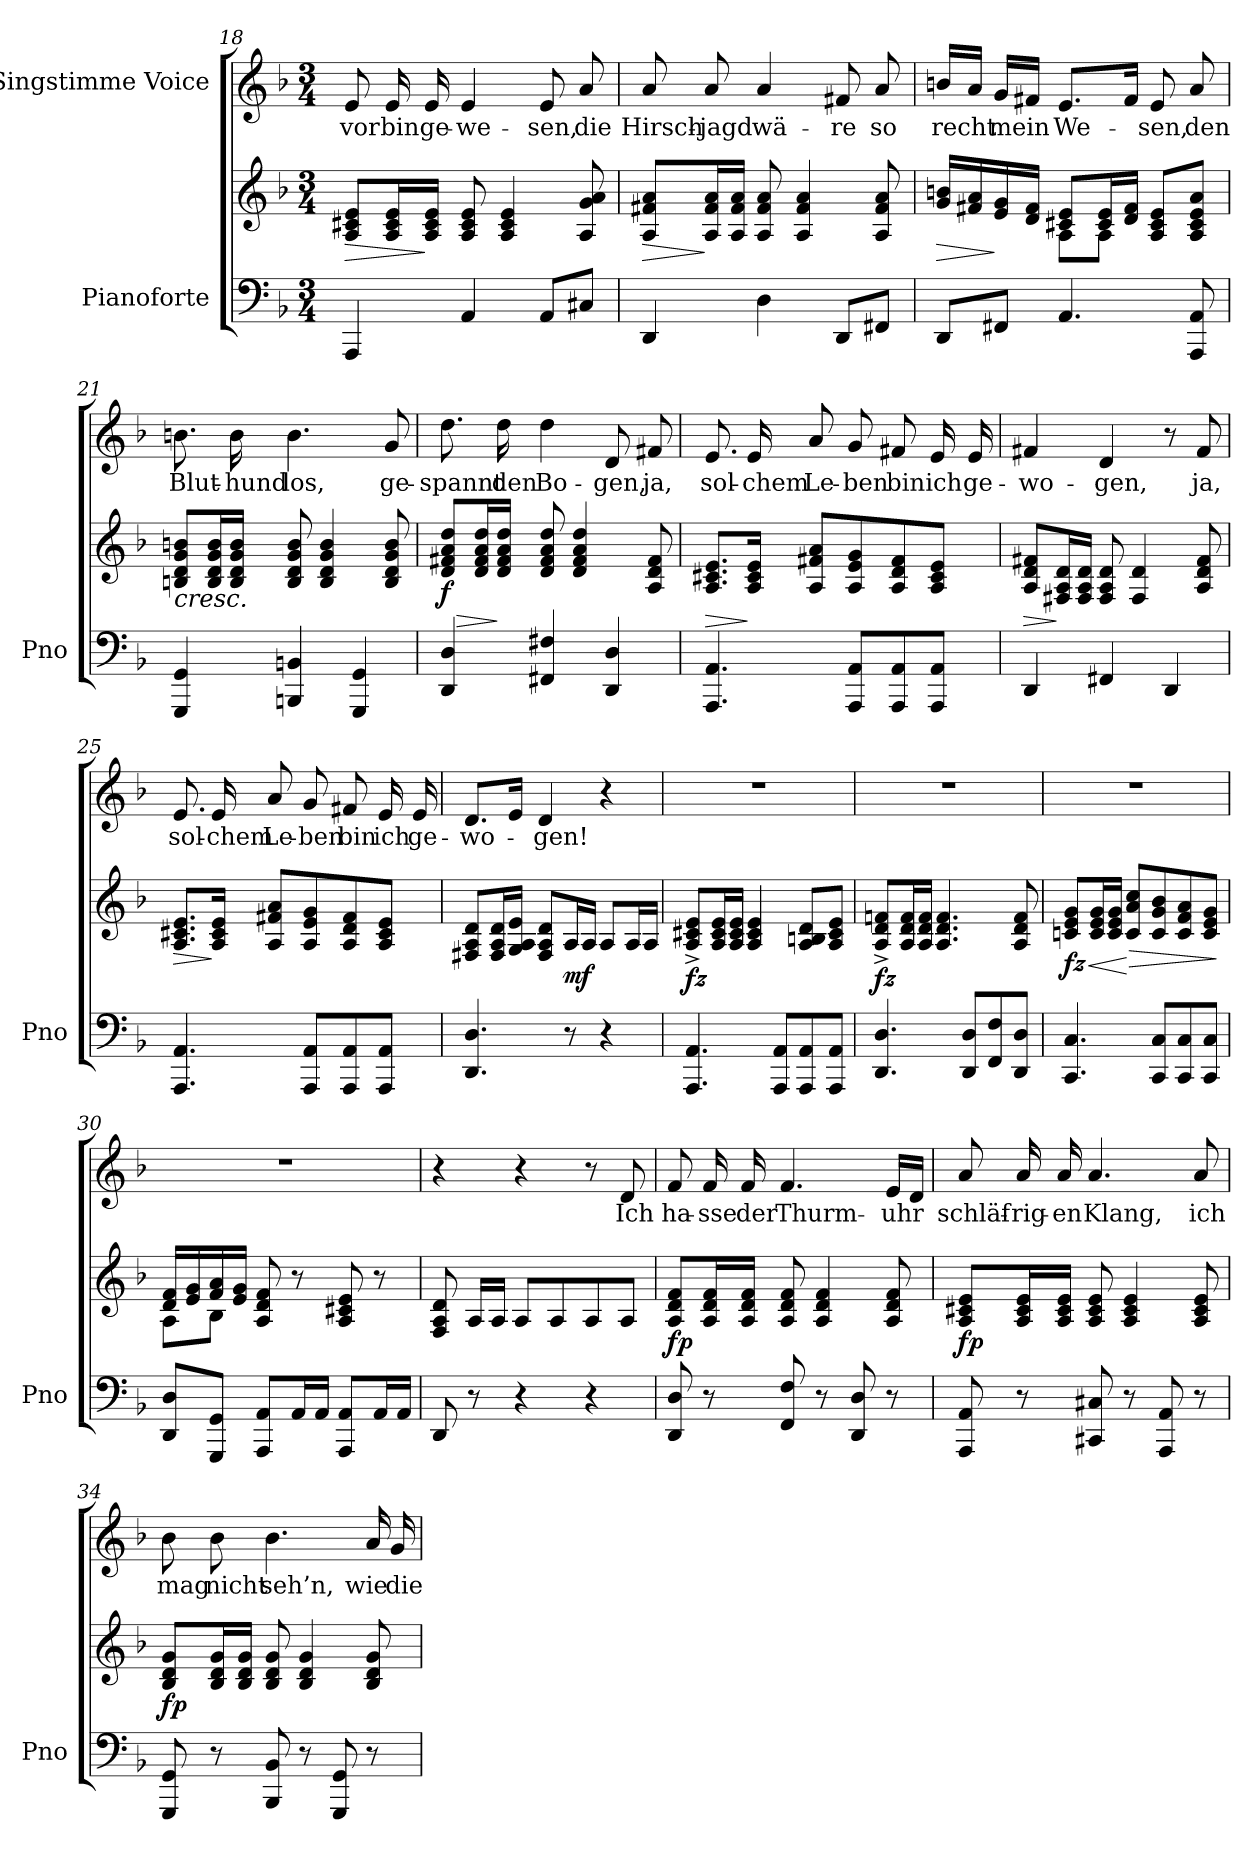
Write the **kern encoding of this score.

**kern	**kern	**dynam	**kern	**text
*part2	*part2	*part2	*part1	*part1
*staff3	*staff2	*staff2/3	*staff1	*staff1
*I"Pianoforte	*	*	*I"Singstimme Voice	*
*I'Pno	*	*	*	*
*clefF4	*clefG2	*	*clefG2	*
*k[b-]	*k[b-]	*	*k[b-]	*
*M3/4	*M3/4	*	*M3/4	*
=18	=18	=18	=18	=18
!	!	!LO:HP:b	!	!
4AAA/	8A/ 8c#X/ 8e/L	>	8e/	-vor
.	16A/ 16c#/ 16e/L	.	16e/	bin
.	16A/ 16c#/ 16e/JJ	]	16e/	ge-
4AA/	8A/ 8c#/ 8e/	.	4e/	-we-
.	4A/ 4c#/ 4e/	.	.	.
8AA/L	.	.	8e/	-sen,
8C#X/J	8A/ 8g/ 8a/	.	8a/	die
=19	=19	=19	=19	=19
!	!	!LO:HP:b	!	!
4DD/	8A/ 8f#X/ 8a/L	>	8a/	Hirsch-
.	16A/ 16f#/ 16a/L	]	8a/	-jagd
.	16A/ 16f#/ 16a/JJ	.	.	.
4D\	8A/ 8f#/ 8a/	.	4a/	wä-
.	4A/ 4f#/ 4a/	.	.	.
8DD/L	.	.	8f#X/	-re
8FF#X/J	8A/ 8f#/ 8a/	.	8a/	so
=20	=20	=20	=20	=20
!	!	!LO:HP:b	!	!
*	*^	*	*	*
8DD/L	16g/ 16bn/LL	4ryy	>	16bn/LL	recht
.	16f#X/ 16a/	.	.	16a/JJ	.
8FF#X/J	16e/ 16g/	.	]	16g/LL	mein
.	16d/ 16f#/JJ	.	.	16f#X/JJ	.
4.AA/	8c#X/ 8e/L	8A\L	.	8.e/L	We-
.	16c#/ 16e/L	8A\J	.	.	.
.	16d/ 16f#/JJ	.	.	16f#/Jk	.
.	8A/ 8c#/ 8e/L	4ryy	.	8e/	-sen,
8AAA/ 8AA/	8A/ 8c#/ 8e/ 8a/J	.	.	8a/	den
*	*v	*v	*	*	*
=21	=21	=21	=21	=21
!	!LO:TX:b:i:t=cresc.	!	!	!
4GGG/ 4GG/	8Bn/ 8d/ 8g/ 8bn/L	.	8.bn\	Blut-
.	16B/ 16d/ 16g/ 16b/L	.	.	.
.	16B/ 16d/ 16g/ 16b/JJ	.	16b\	-hund
4BBBn/ 4BBn/	8B/ 8d/ 8g/ 8b/	.	4.b\	los,
.	4B/ 4d/ 4g/ 4b/	.	.	.
4GGG/ 4GG/	.	.	.	.
.	8B/ 8d/ 8g/ 8b/	.	8g/	ge-
=22	=22	=22	=22	=22
!	!	!LO:HP:b	!	!
!	!	!LO:DY:n=1:b	!	!
4DD/ 4D/	8d/ 8f#X/ 8a/ 8dd/L	> f	8.dd\	-spannt
.	16d/ 16f#/ 16a/ 16dd/L	.	.	.
.	16d/ 16f#/ 16a/ 16dd/JJ	]	16dd\	den
4FF#X/ 4F#X/	8d/ 8f#/ 8a/ 8dd/	.	4dd\	Bo-
.	4d/ 4f#/ 4a/ 4dd/	.	.	.
4DD/ 4D/	.	.	8d/	-gen,
.	8A/ 8d/ 8f#/	.	8f#X/	ja,
=23	=23	=23	=23	=23
!	!	!LO:HP:b	!	!
4.AAA/ 4.AA/	8.A/ 8.c#X/ 8.e/L	>	8.e/	sol-
.	16A/ 16c#/ 16e/Jk	]	16e/	-chem
.	8A/ 8f#X/ 8a/L	.	8a/	Le-
8AAA/ 8AA/L	8A/ 8e/ 8g/	.	8g/	-ben
8AAA/ 8AA/	8A/ 8d/ 8f#/	.	8f#X/	bin
8AAA/ 8AA/J	8A/ 8c#/ 8e/J	.	16e/	ich
.	.	.	16e/	ge-
=24	=24	=24	=24	=24
!	!	!LO:HP:b	!	!
4DD/	8A/ 8d/ 8f#X/L	>	4f#X/	-wo-
.	16F#X/ 16A/ 16d/L	]	.	.
.	16F#/ 16A/ 16d/JJ	.	.	.
4FF#X/	8F#/ 8A/ 8d/	.	4d/	-gen,
.	4F#/ 4d/	.	.	.
4DD/	.	.	8r	.
.	8A/ 8d/ 8f#/	.	8f#/	ja,
=25	=25	=25	=25	=25
!	!	!LO:HP:b	!	!
4.AAA/ 4.AA/	8.A/ 8.c#X/ 8.e/L	>	8.e/	sol-
.	16A/ 16c#/ 16e/Jk	]	16e/	-chem
.	8A/ 8f#X/ 8a/L	.	8a/	Le-
8AAA/ 8AA/L	8A/ 8e/ 8g/	.	8g/	-ben
8AAA/ 8AA/	8A/ 8d/ 8f#/	.	8f#X/	bin
8AAA/ 8AA/J	8A/ 8c#/ 8e/J	.	16e/	ich
.	.	.	16e/	ge-
=26	=26	=26	=26	=26
4.DD/ 4.D/	8F#X/ 8A/ 8d/L	.	8.d/L	-wo-
.	16F#/ 16A/ 16d/L	.	.	.
.	16G/ 16A/ 16e/JJ	.	16e/Jk	.
.	8F#/ 8A/ 8d/L	.	4d/	-gen!
!	!	!LO:DY:b	!	!
8r	16A/L	mf	.	.
.	16A/JJ	.	.	.
4r	8A/L	.	4r	.
.	16A/L	.	.	.
.	16A/JJ	.	.	.
=27	=27	=27	=27	=27
!	!	!LO:DY:b	!	!
4.AAA/ 4.AA/	8A/^ 8c#X/^ 8e/^L	fz	2.r	.
.	16A/ 16c#/ 16e/L	.	.	.
.	16A/ 16c#/ 16e/JJ	.	.	.
.	4A/ 4c#/ 4e/	.	.	.
8AAA/ 8AA/L	.	.	.	.
8AAA/ 8AA/	8A/ 8Bn/ 8d/L	.	.	.
8AAA/ 8AA/J	8A/ 8c#/ 8e/J	.	.	.
=28	=28	=28	=28	=28
!	!	!LO:DY:b	!	!
4.DD/ 4.D/	8A/^ 8d/^ 8fn/^L	fz	2.r	.
.	16A/ 16d/ 16f/L	.	.	.
.	16A/ 16d/ 16f/JJ	.	.	.
.	4.A/ 4.d/ 4.f/	.	.	.
8DD/ 8D/L	.	.	.	.
8FF/ 8F/	.	.	.	.
8DD/ 8D/J	8A/ 8d/ 8f/	.	.	.
=29	=29	=29	=29	=29
!	!	!LO:HP:b	!	!
!	!	!LO:DY:n=1:b	!	!
4.CC/ 4.C/	8cn/ 8e/ 8g/L	< fz	2.r	.
.	16c/ 16e/ 16g/L	.	.	.
.	16c/ 16e/ 16g/JJ	.	.	.
!	!	!LO:HP:n=1:b	!	!
.	8c/ 8a/ 8cc/L	[ >	.	.
8CC/ 8C/L	8c/ 8g/ 8b-/	.	.	.
8CC/ 8C/	8c/ 8f/ 8a/	.	.	.
8CC/ 8C/J	8c/ 8e/ 8g/J	.	.	.
.	.	]	.	.
=30	=30	=30	=30	=30
*	*^	*	*	*
8DD/ 8D/L	16d/ 16f/LL	8A\L	.	2.r	.
.	16e/ 16g/	.	.	.	.
8GGG/ 8GG/J	16f/ 16a/	8B-\J	.	.	.
.	16e/ 16g/JJ	.	.	.	.
8AAA/ 8AA/L	8A/ 8d/ 8f/	2ryy	.	.	.
16AA/L	8r	.	.	.	.
16AA/JJ	.	.	.	.	.
8AAA/ 8AA/L	8A/ 8c#X/ 8e/	.	.	.	.
16AA/L	8r	.	.	.	.
16AA/JJ	.	.	.	.	.
*	*v	*v	*	*	*
=31	=31	=31	=31	=31
8DD/	8F/ 8A/ 8d/	.	4r	.
8r	16A/LL	.	.	.
.	16A/JJ	.	.	.
4r	8A/L	.	4r	.
.	8A/	.	.	.
4r	8A/	.	8r	.
.	8A/J	.	8d/	Ich
=32	=32	=32	=32	=32
!	!	!LO:DY:b	!	!
8DD/ 8D/	8A/ 8d/ 8f/L	fp	8f/	ha-
8r	16A/ 16d/ 16f/L	.	16f/	-sse
.	16A/ 16d/ 16f/JJ	.	16f/	der
8FF/ 8F/	8A/ 8d/ 8f/	.	4.f/	Thurm-
8r	4A/ 4d/ 4f/	.	.	.
8DD/ 8D/	.	.	.	.
8r	8A/ 8d/ 8f/	.	16e/LL	-uhr
.	.	.	16d/JJ	.
=33	=33	=33	=33	=33
!	!	!LO:DY:b	!	!
8AAA/ 8AA/	8A/ 8c#X/ 8e/L	fp	8a/	schläf-
8r	16A/ 16c#/ 16e/L	.	16a/	-rig-
.	16A/ 16c#/ 16e/JJ	.	16a/	-en
8CC#X/ 8C#X/	8A/ 8c#/ 8e/	.	4.a/	Klang,
8r	4A/ 4c#/ 4e/	.	.	.
8AAA/ 8AA/	.	.	.	.
8r	8A/ 8c#/ 8e/	.	8a/	ich
=34	=34	=34	=34	=34
!	!	!LO:DY:b	!	!
8GGG/ 8GG/	8B-/ 8d/ 8g/L	fp	8b-\	mag
8r	16B-/ 16d/ 16g/L	.	8b-\	nicht
.	16B-/ 16d/ 16g/JJ	.	.	.
8BBB-/ 8BB-/	8B-/ 8d/ 8g/	.	4.b-\	seh’n,
8r	4B-/ 4d/ 4g/	.	.	.
8GGG/ 8GG/	.	.	.	.
8r	8B-/ 8d/ 8g/	.	16a/	wie
.	.	.	16g/	die
=	=	=	=	=
*-	*-	*-	*-	*-
